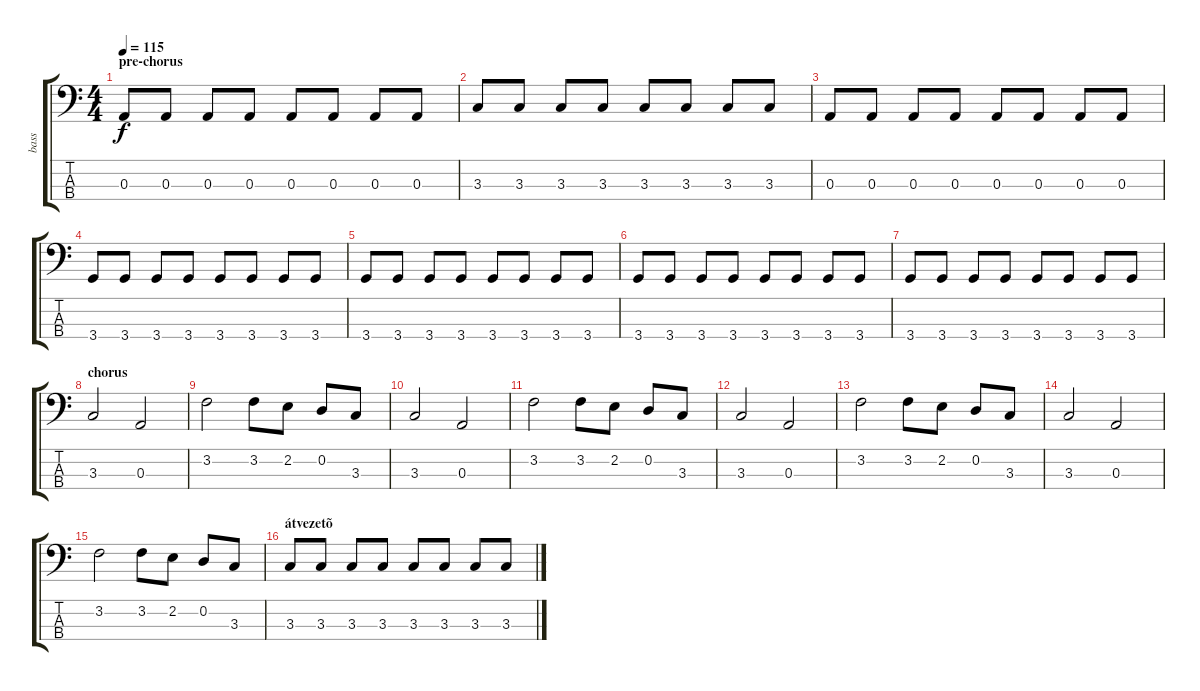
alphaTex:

\track ("bass" "bass") {instrument electricbasspick}
\staff {score tabs}
\tuning (G2 D2 A1 E1) {hide}
\ts (4 4)
\section ("" "pre-chorus")
\tempo 115
\clef f4
\ks c
0.3.8{dy f} 0.3.8 0.3.8 0.3.8 0.3.8 0.3.8 0.3.8 0.3.8 |
3.3.8 3.3.8 3.3.8 3.3.8 3.3.8 3.3.8 3.3.8 3.3.8 |
0.3.8 0.3.8 0.3.8 0.3.8 0.3.8 0.3.8 0.3.8 0.3.8 |
3.4.8 3.4.8 3.4.8 3.4.8 3.4.8 3.4.8 3.4.8 3.4.8 |
3.4.8 3.4.8 3.4.8 3.4.8 3.4.8 3.4.8 3.4.8 3.4.8 |
3.4.8 3.4.8 3.4.8 3.4.8 3.4.8 3.4.8 3.4.8 3.4.8 |
3.4.8 3.4.8 3.4.8 3.4.8 3.4.8 3.4.8 3.4.8 3.4.8 |
\section ("" "chorus")
3.3.2 0.3.2 |
3.2.2 3.2.8 2.2.8 0.2.8 3.3.8 |
3.3.2 0.3.2 |
3.2.2 3.2.8 2.2.8 0.2.8 3.3.8 |
3.3.2 0.3.2 |
3.2.2 3.2.8 2.2.8 0.2.8 3.3.8 |
3.3.2 0.3.2 |
3.2.2 3.2.8 2.2.8 0.2.8 3.3.8 |
\section ("" "átvezetõ")
3.3.8 3.3.8 3.3.8 3.3.8 3.3.8 3.3.8 3.3.8 3.3.8
